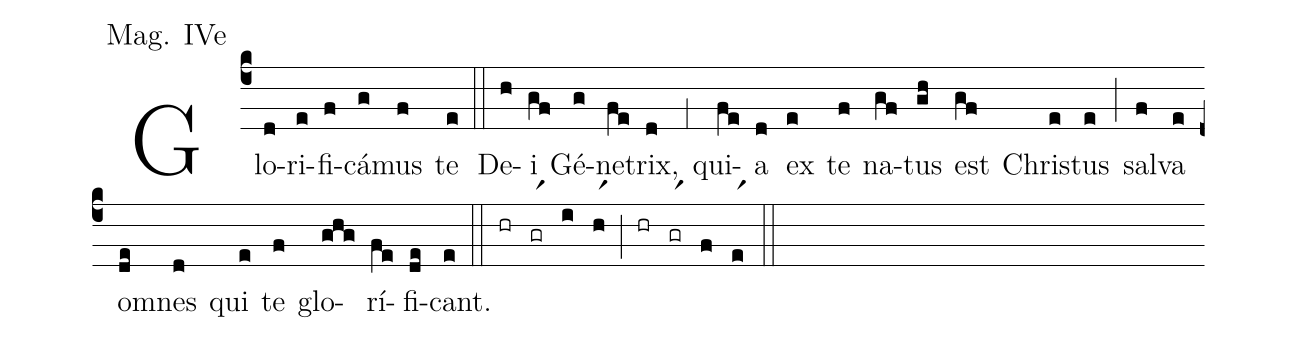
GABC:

annotation: Mag. IVe;
%%
(c4) Glo(d)ri(e)fi(f)cá(g)mus(f) te(e) (::) De(h)i(gf) Gé(g)ne(fe)trix,(d) (;1) qui(fe)a(d) ex(e) te(f) na(gf)tus(gh) est(gf) Chri(e)stus(e) (;) sal(f)va(e) om(de)nes(d) qui(e) te(f) glo(ghg)rí(fe)fi(de)cant.(e) (::) (hr)(grr1)(i)(hr1)(;)(hr)(grr1)(f)(er1)(::)
